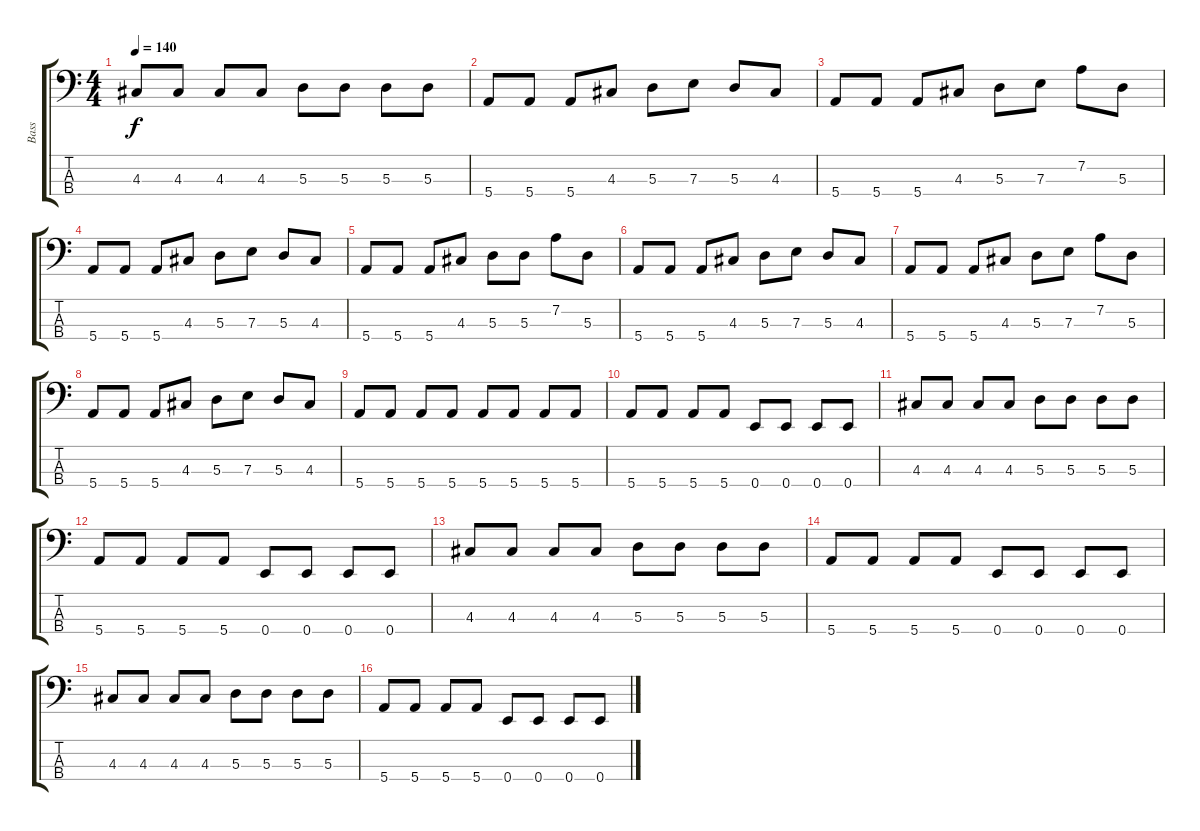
\track ("Bass" "Bass") {instrument electricbasspick}
\staff {score tabs}
\tuning (G2 D2 A1 E1) {hide}
\ts (4 4)
\tempo 140
\clef f4
\ks c
4.3.8{dy f} 4.3.8 4.3.8 4.3.8 5.3.8 5.3.8 5.3.8 5.3.8 |
5.4.8 5.4.8 5.4.8 4.3.8 5.3.8 7.3.8 5.3.8 4.3.8 |
5.4.8 5.4.8 5.4.8 4.3.8 5.3.8 7.3.8 7.2.8 5.3.8 |
5.4.8 5.4.8 5.4.8 4.3.8 5.3.8 7.3.8 5.3.8 4.3.8 |
5.4.8 5.4.8 5.4.8 4.3.8 5.3.8 5.3.8 7.2.8 5.3.8 |
5.4.8 5.4.8 5.4.8 4.3.8 5.3.8 7.3.8 5.3.8 4.3.8 |
5.4.8 5.4.8 5.4.8 4.3.8 5.3.8 7.3.8 7.2.8 5.3.8 |
5.4.8 5.4.8 5.4.8 4.3.8 5.3.8 7.3.8 5.3.8 4.3.8 |
5.4.8 5.4.8 5.4.8 5.4.8 5.4.8 5.4.8 5.4.8 5.4.8 |
5.4.8 5.4.8 5.4.8 5.4.8 0.4.8 0.4.8 0.4.8 0.4.8 |
4.3.8 4.3.8 4.3.8 4.3.8 5.3.8 5.3.8 5.3.8 5.3.8 |
5.4.8 5.4.8 5.4.8 5.4.8 0.4.8 0.4.8 0.4.8 0.4.8 |
4.3.8 4.3.8 4.3.8 4.3.8 5.3.8 5.3.8 5.3.8 5.3.8 |
5.4.8 5.4.8 5.4.8 5.4.8 0.4.8 0.4.8 0.4.8 0.4.8 |
4.3.8 4.3.8 4.3.8 4.3.8 5.3.8 5.3.8 5.3.8 5.3.8 |
5.4.8 5.4.8 5.4.8 5.4.8 0.4.8 0.4.8 0.4.8 0.4.8
